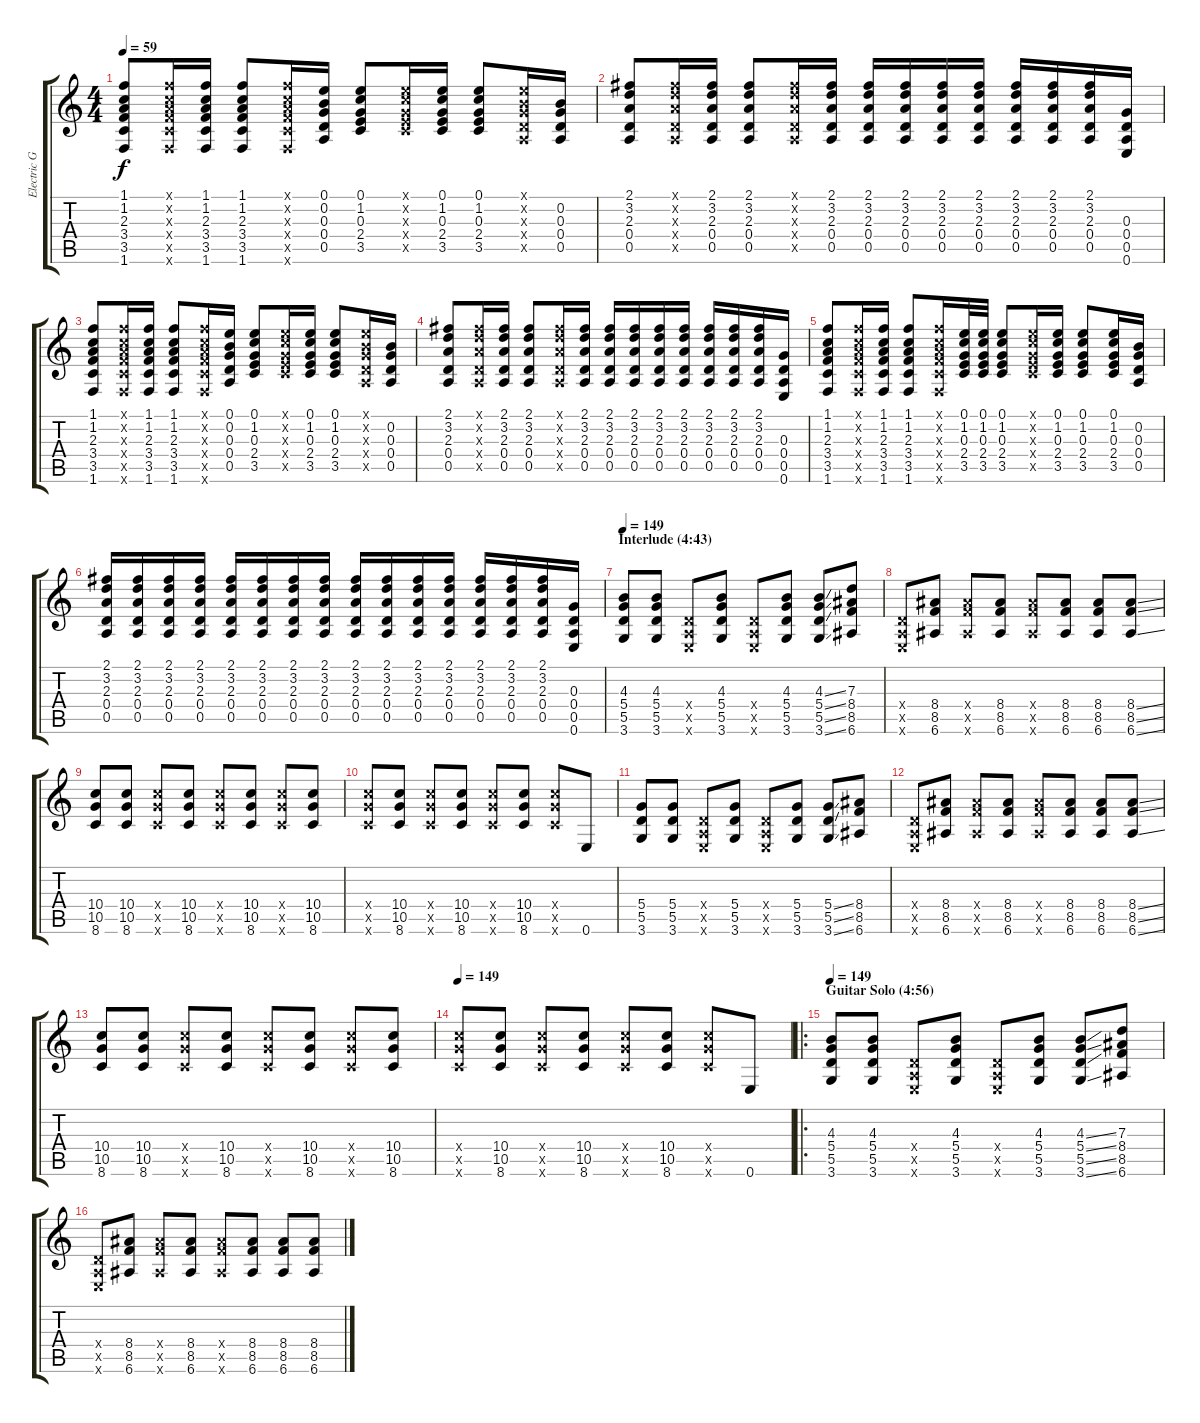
\track ("Electric Guitar 2" "Electric G") {instrument electricguitarclean}
\staff {score tabs}
\tuning (E4 B3 G3 D3 A2 E2) {hide}
\ts (4 4)
\tempo 59
\clef g2
\ks c
(1.1 1.2 2.3 3.4 3.5 1.6).8{dy f} (1.1{x} 1.2{x} 2.3{x} 3.4{x} 3.5{x} 1.6{x}).16 (1.1 1.2 2.3 3.4 3.5 1.6).16 (1.1 1.2 2.3 3.4 3.5 1.6).8 (1.1{x} 1.2{x} 2.3{x} 3.4{x} 3.5{x} 1.6{x}).16 (0.1 0.2 0.3 0.4 0.5).16 (0.1 1.2 0.3 2.4 3.5).8 (0.1{x} 1.2{x} 0.3{x} 2.4{x} 3.5{x}).16 (0.1 1.2 0.3 2.4 3.5).16 (0.1 1.2 0.3 2.4 3.5).8 (0.1{x} 0.2{x} 0.3{x} 0.4{x} 0.5{x}).16 (0.2 0.3 0.4 0.5).16 |
(2.1 3.2 2.3 0.4 0.5).8 (2.1{x} 3.2{x} 2.3{x} 0.4{x} 0.5{x}).16 (2.1 3.2 2.3 0.4 0.5).16 (2.1 3.2 2.3 0.4 0.5).8 (2.1{x} 3.2{x} 2.3{x} 0.4{x} 0.5{x}).16 (2.1 3.2 2.3 0.4 0.5).16 (2.1 3.2 2.3 0.4 0.5).16 (2.1 3.2 2.3 0.4 0.5).16 (2.1 3.2 2.3 0.4 0.5).16 (2.1 3.2 2.3 0.4 0.5).16 (2.1 3.2 2.3 0.4 0.5).16 (2.1 3.2 2.3 0.4 0.5).16 (2.1 3.2 2.3 0.4 0.5).16 (0.3 0.4 0.5 0.6).16 |
(1.1 1.2 2.3 3.4 3.5 1.6).8 (1.1{x} 1.2{x} 2.3{x} 3.4{x} 3.5{x} 1.6{x}).16 (1.1 1.2 2.3 3.4 3.5 1.6).16 (1.1 1.2 2.3 3.4 3.5 1.6).8 (1.1{x} 1.2{x} 2.3{x} 3.4{x} 3.5{x} 1.6{x}).16 (0.1 0.2 0.3 0.4 0.5).16 (0.1 1.2 0.3 2.4 3.5).8 (0.1{x} 1.2{x} 0.3{x} 2.4{x} 3.5{x}).16 (0.1 1.2 0.3 2.4 3.5).16 (0.1 1.2 0.3 2.4 3.5).8 (0.1{x} 0.2{x} 0.3{x} 0.4{x} 0.5{x}).16 (0.2 0.3 0.4 0.5).16 |
(2.1 3.2 2.3 0.4 0.5).8 (2.1{x} 3.2{x} 2.3{x} 0.4{x} 0.5{x}).16 (2.1 3.2 2.3 0.4 0.5).16 (2.1 3.2 2.3 0.4 0.5).8 (2.1{x} 3.2{x} 2.3{x} 0.4{x} 0.5{x}).16 (2.1 3.2 2.3 0.4 0.5).16 (2.1 3.2 2.3 0.4 0.5).16 (2.1 3.2 2.3 0.4 0.5).16 (2.1 3.2 2.3 0.4 0.5).16 (2.1 3.2 2.3 0.4 0.5).16 (2.1 3.2 2.3 0.4 0.5).16 (2.1 3.2 2.3 0.4 0.5).16 (2.1 3.2 2.3 0.4 0.5).16 (0.3 0.4 0.5 0.6).16 |
(1.1 1.2 2.3 3.4 3.5 1.6).8 (1.1{x} 1.2{x} 2.3{x} 3.4{x} 3.5{x} 1.6{x}).16 (1.1 1.2 2.3 3.4 3.5 1.6).16 (1.1 1.2 2.3 3.4 3.5 1.6).8 (1.1{x} 1.2{x} 2.3{x} 3.4{x} 3.5{x} 1.6{x}).16 (0.1 1.2 0.3 2.4 3.5).32 (0.1 1.2 0.3 2.4 3.5).32 (0.1 1.2 0.3 2.4 3.5).8 (0.1{x} 1.2{x} 0.3{x} 2.4{x} 3.5{x}).16 (0.1 1.2 0.3 2.4 3.5).16 (0.1 1.2 0.3 2.4 3.5).8 (0.1 1.2 0.3 2.4 3.5).16 (0.2 0.3 0.4 0.5).16 |
(2.1 3.2 2.3 0.4 0.5).16 (2.1 3.2 2.3 0.4 0.5).16 (2.1 3.2 2.3 0.4 0.5).16 (2.1 3.2 2.3 0.4 0.5).16 (2.1 3.2 2.3 0.4 0.5).16 (2.1 3.2 2.3 0.4 0.5).16 (2.1 3.2 2.3 0.4 0.5).16 (2.1 3.2 2.3 0.4 0.5).16 (2.1 3.2 2.3 0.4 0.5).16 (2.1 3.2 2.3 0.4 0.5).16 (2.1 3.2 2.3 0.4 0.5).16 (2.1 3.2 2.3 0.4 0.5).16 (2.1 3.2 2.3 0.4 0.5).16 (2.1 3.2 2.3 0.4 0.5).16 (2.1 3.2 2.3 0.4 0.5).16 (0.3 0.4 0.5 0.6).16 |
\section ("" "Interlude (4:43)")
\tempo 149
(4.3 5.4 5.5 3.6).8 (4.3 5.4 5.5 3.6).8 (0.4{x} 0.5{x} 0.6{x}).8 (4.3 5.4 5.5 3.6).8 (0.4{x} 0.5{x} 0.6{x}).8 (4.3 5.4 5.5 3.6).8 (4.3{ss} 5.4{ss} 5.5{ss} 3.6{ss}).8 (7.3 8.4 8.5 6.6).8 |
(0.4{x} 0.5{x} 0.6{x}).8 (8.4 8.5 6.6).8 (8.4{x} 8.5{x} 6.6{x}).8 (8.4 8.5 6.6).8 (8.4{x} 8.5{x} 6.6{x}).8 (8.4 8.5 6.6).8 (8.4 8.5 6.6).8 (8.4{ss} 8.5{ss} 6.6{ss}).8 |
(10.4 10.5 8.6).8 (10.4 10.5 8.6).8 (10.4{x} 10.5{x} 8.6{x}).8 (10.4 10.5 8.6).8 (10.4{x} 10.5{x} 8.6{x}).8 (10.4 10.5 8.6).8 (10.4{x} 10.5{x} 8.6{x}).8 (10.4 10.5 8.6).8 |
(10.4{x} 10.5{x} 8.6{x}).8 (10.4 10.5 8.6).8 (10.4{x} 10.5{x} 8.6{x}).8 (10.4 10.5 8.6).8 (10.4{x} 10.5{x} 8.6{x}).8 (10.4 10.5 8.6).8 (10.4{x} 10.5{x} 8.6{x}).8 0.6.8 |
(5.4 5.5 3.6).8 (5.4 5.5 3.6).8 (0.4{x} 0.5{x} 0.6{x}).8 (5.4 5.5 3.6).8 (0.4{x} 0.5{x} 0.6{x}).8 (5.4 5.5 3.6).8 (5.4{ss} 5.5{ss} 3.6{ss}).8 (8.4 8.5 6.6).8 |
(0.4{x} 0.5{x} 0.6{x}).8 (8.4 8.5 6.6).8 (8.4{x} 8.5{x} 6.6{x}).8 (8.4 8.5 6.6).8 (8.4{x} 8.5{x} 6.6{x}).8 (8.4 8.5 6.6).8 (8.4 8.5 6.6).8 (8.4{ss} 8.5{ss} 6.6{ss}).8 |
(10.4 10.5 8.6).8 (10.4 10.5 8.6).8 (10.4{x} 10.5{x} 8.6{x}).8 (10.4 10.5 8.6).8 (10.4{x} 10.5{x} 8.6{x}).8 (10.4 10.5 8.6).8 (10.4{x} 10.5{x} 8.6{x}).8 (10.4 10.5 8.6).8 |
\tempo 149
(10.4{x} 10.5{x} 8.6{x}).8 (10.4 10.5 8.6).8 (10.4{x} 10.5{x} 8.6{x}).8 (10.4 10.5 8.6).8 (10.4{x} 10.5{x} 8.6{x}).8 (10.4 10.5 8.6).8 (10.4{x} 10.5{x} 8.6{x}).8 0.6.8 |
\ro
\section ("" "Guitar Solo (4:56)")
\tempo 149
(4.3 5.4 5.5 3.6).8 (4.3 5.4 5.5 3.6).8 (0.4{x} 0.5{x} 0.6{x}).8 (4.3 5.4 5.5 3.6).8 (0.4{x} 0.5{x} 0.6{x}).8 (4.3 5.4 5.5 3.6).8 (4.3{ss} 5.4{ss} 5.5{ss} 3.6{ss}).8 (7.3 8.4 8.5 6.6).8 |
(0.4{x} 0.5{x} 0.6{x}).8 (8.4 8.5 6.6).8 (8.4{x} 8.5{x} 6.6{x}).8 (8.4 8.5 6.6).8 (8.4{x} 8.5{x} 6.6{x}).8 (8.4 8.5 6.6).8 (8.4 8.5 6.6).8 (8.4{ss} 8.5{ss} 6.6{ss}).8
